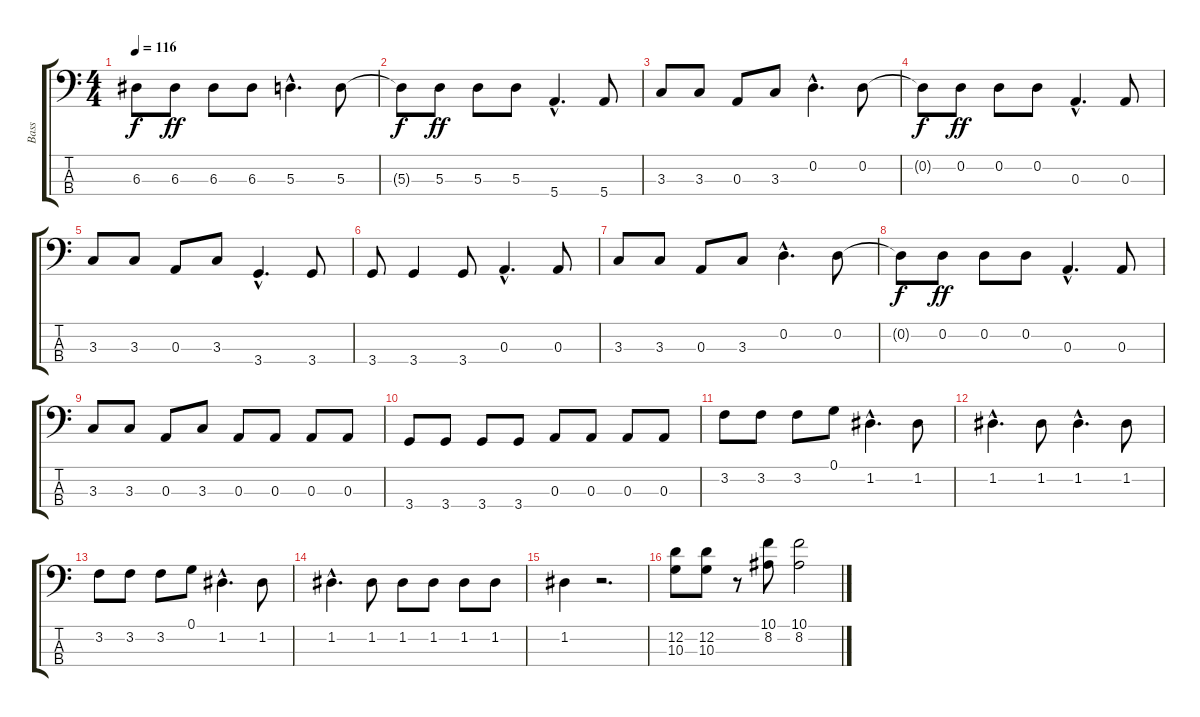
\track ("Bass" "Bass") {instrument electricbassfinger}
\staff {score tabs}
\tuning (G2 D2 A1 E1) {hide}
\ts (4 4)
\tempo 116
\clef f4
\ks c
6.3{t}.8{dy f} 6.3.8{dy ff} 6.3.8 6.3.8 5.3{hac}.4{d} 5.3.8 |
5.3{t}.8{dy f} 5.3.8{dy ff} 5.3.8 5.3.8 5.4{hac}.4{d} 5.4.8 |
3.3.8 3.3.8 0.3.8 3.3.8 0.2{hac}.4{d} 0.2.8 |
0.2{t}.8{dy f} 0.2.8{dy ff} 0.2.8 0.2.8 0.3{hac}.4{d} 0.3.8 |
3.3.8 3.3.8 0.3.8 3.3.8 3.4{hac}.4{d} 3.4.8 |
3.4.8 3.4.4 3.4.8 0.3{hac}.4{d} 0.3.8 |
3.3.8 3.3.8 0.3.8 3.3.8 0.2{hac}.4{d} 0.2.8 |
0.2{t}.8{dy f} 0.2.8{dy ff} 0.2.8 0.2.8 0.3{hac}.4{d} 0.3.8 |
3.3.8 3.3.8 0.3.8 3.3.8 0.3.8 0.3.8 0.3.8 0.3.8 |
3.4.8 3.4.8 3.4.8 3.4.8 0.3.8 0.3.8 0.3.8 0.3.8 |
3.2.8 3.2.8 3.2.8 0.1.8 1.2{hac}.4{d} 1.2.8 |
1.2{hac}.4{d} 1.2.8 1.2{hac}.4{d} 1.2.8 |
3.2.8 3.2.8 3.2.8 0.1.8 1.2{hac}.4{d} 1.2.8 |
1.2{hac}.4{d} 1.2.8 1.2.8 1.2.8 1.2.8 1.2.8 |
1.2.4 r.2{d} |
(12.2 10.3).8 (12.2 10.3).8 r.8 (10.1 8.2).8 (10.1 8.2).2
